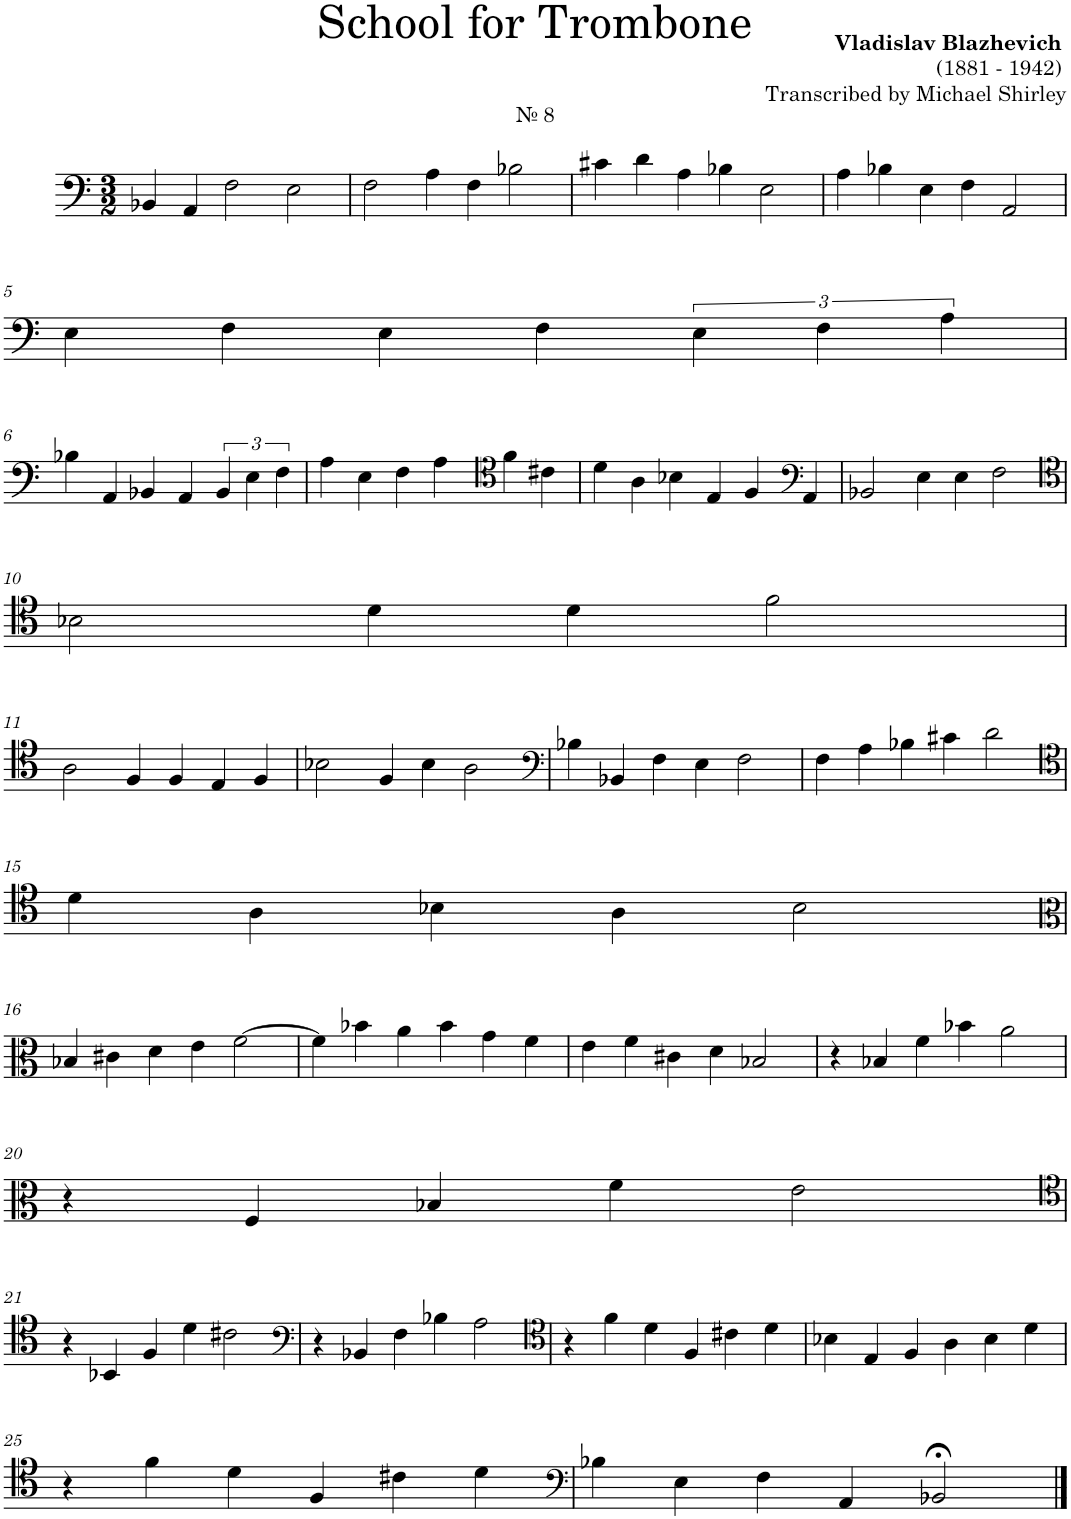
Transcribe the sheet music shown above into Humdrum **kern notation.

**kern
*part1
*staff1
*I"Trombone
*I'Tbn.
*clefF4
*k[]
*M3/2
=1
!LO:TX:a:t=№ 8
4BB-X/
4AA/
2F\
2E\
=2
2F\
4A\
4F\
2B-X\
=3
4c#X\
4d\
4A\
4B-X\
2E\
=4
4A\
4B-X\
4E\
4F\
2AA/
!!LO:LB:g=z
=5
4E\
4F\
4E\
4F\
6E\
6F\
6A\
!!LO:LB:g=z
=6
4B-X\
4AA/
4BB-X/
4AA/
6BB-/
6E\
6F\
=7
4A\
4E\
4F\
4A\
*clefC4
4f\
4c#X\
=8
4d\
4A\
4B-X\
4E/
4F/
*clefF4
4AA/
=9
2BB-X/
4E\
4E\
2F\
!!LO:LB:g=z
=10
*clefC4
2B-X\
4d\
4d\
2f\
!!LO:LB:g=z
=11
2A\
4F/
4F/
4E/
4F/
=12
2B-X\
4F/
4B-\
2A\
=13
*clefF4
4B-X\
4BB-X/
4F\
4E\
2F\
=14
4F\
4A\
4B-X\
4c#X\
2d\
!!LO:LB:g=z
=15
*clefC4
4d\
4A\
4B-X\
4A\
2B-\
!!LO:LB:g=z
=16
*clefC3
4B-X/
4c#X\
4d\
4e\
[2f\
=17
4f\]
4b-X\
4a\
4b-\
4g\
4f\
=18
4e\
4f\
4c#X\
4d\
2B-X/
=19
4r
4B-X/
4f\
4b-X\
2a\
!!LO:LB:g=z
=20
4r
4F/
4B-X/
4f\
2e\
!!LO:LB:g=z
=21
*clefC4
4r
4BB-X/
4F/
4d\
2c#X\
=22
*clefF4
4r
4BB-X/
4F\
4B-X\
2A\
=23
*clefC4
4r
4f\
4d\
4F/
4c#X\
4d\
=24
4B-X\
4E/
4F/
4A\
4B-\
4d\
!!LO:LB:g=z
=25
4r
4f\
4d\
4F/
4c#X\
4d\
=26
*clefF4
4B-X\
4E\
4F\
4AA/
2BB-X;</
==
*-
